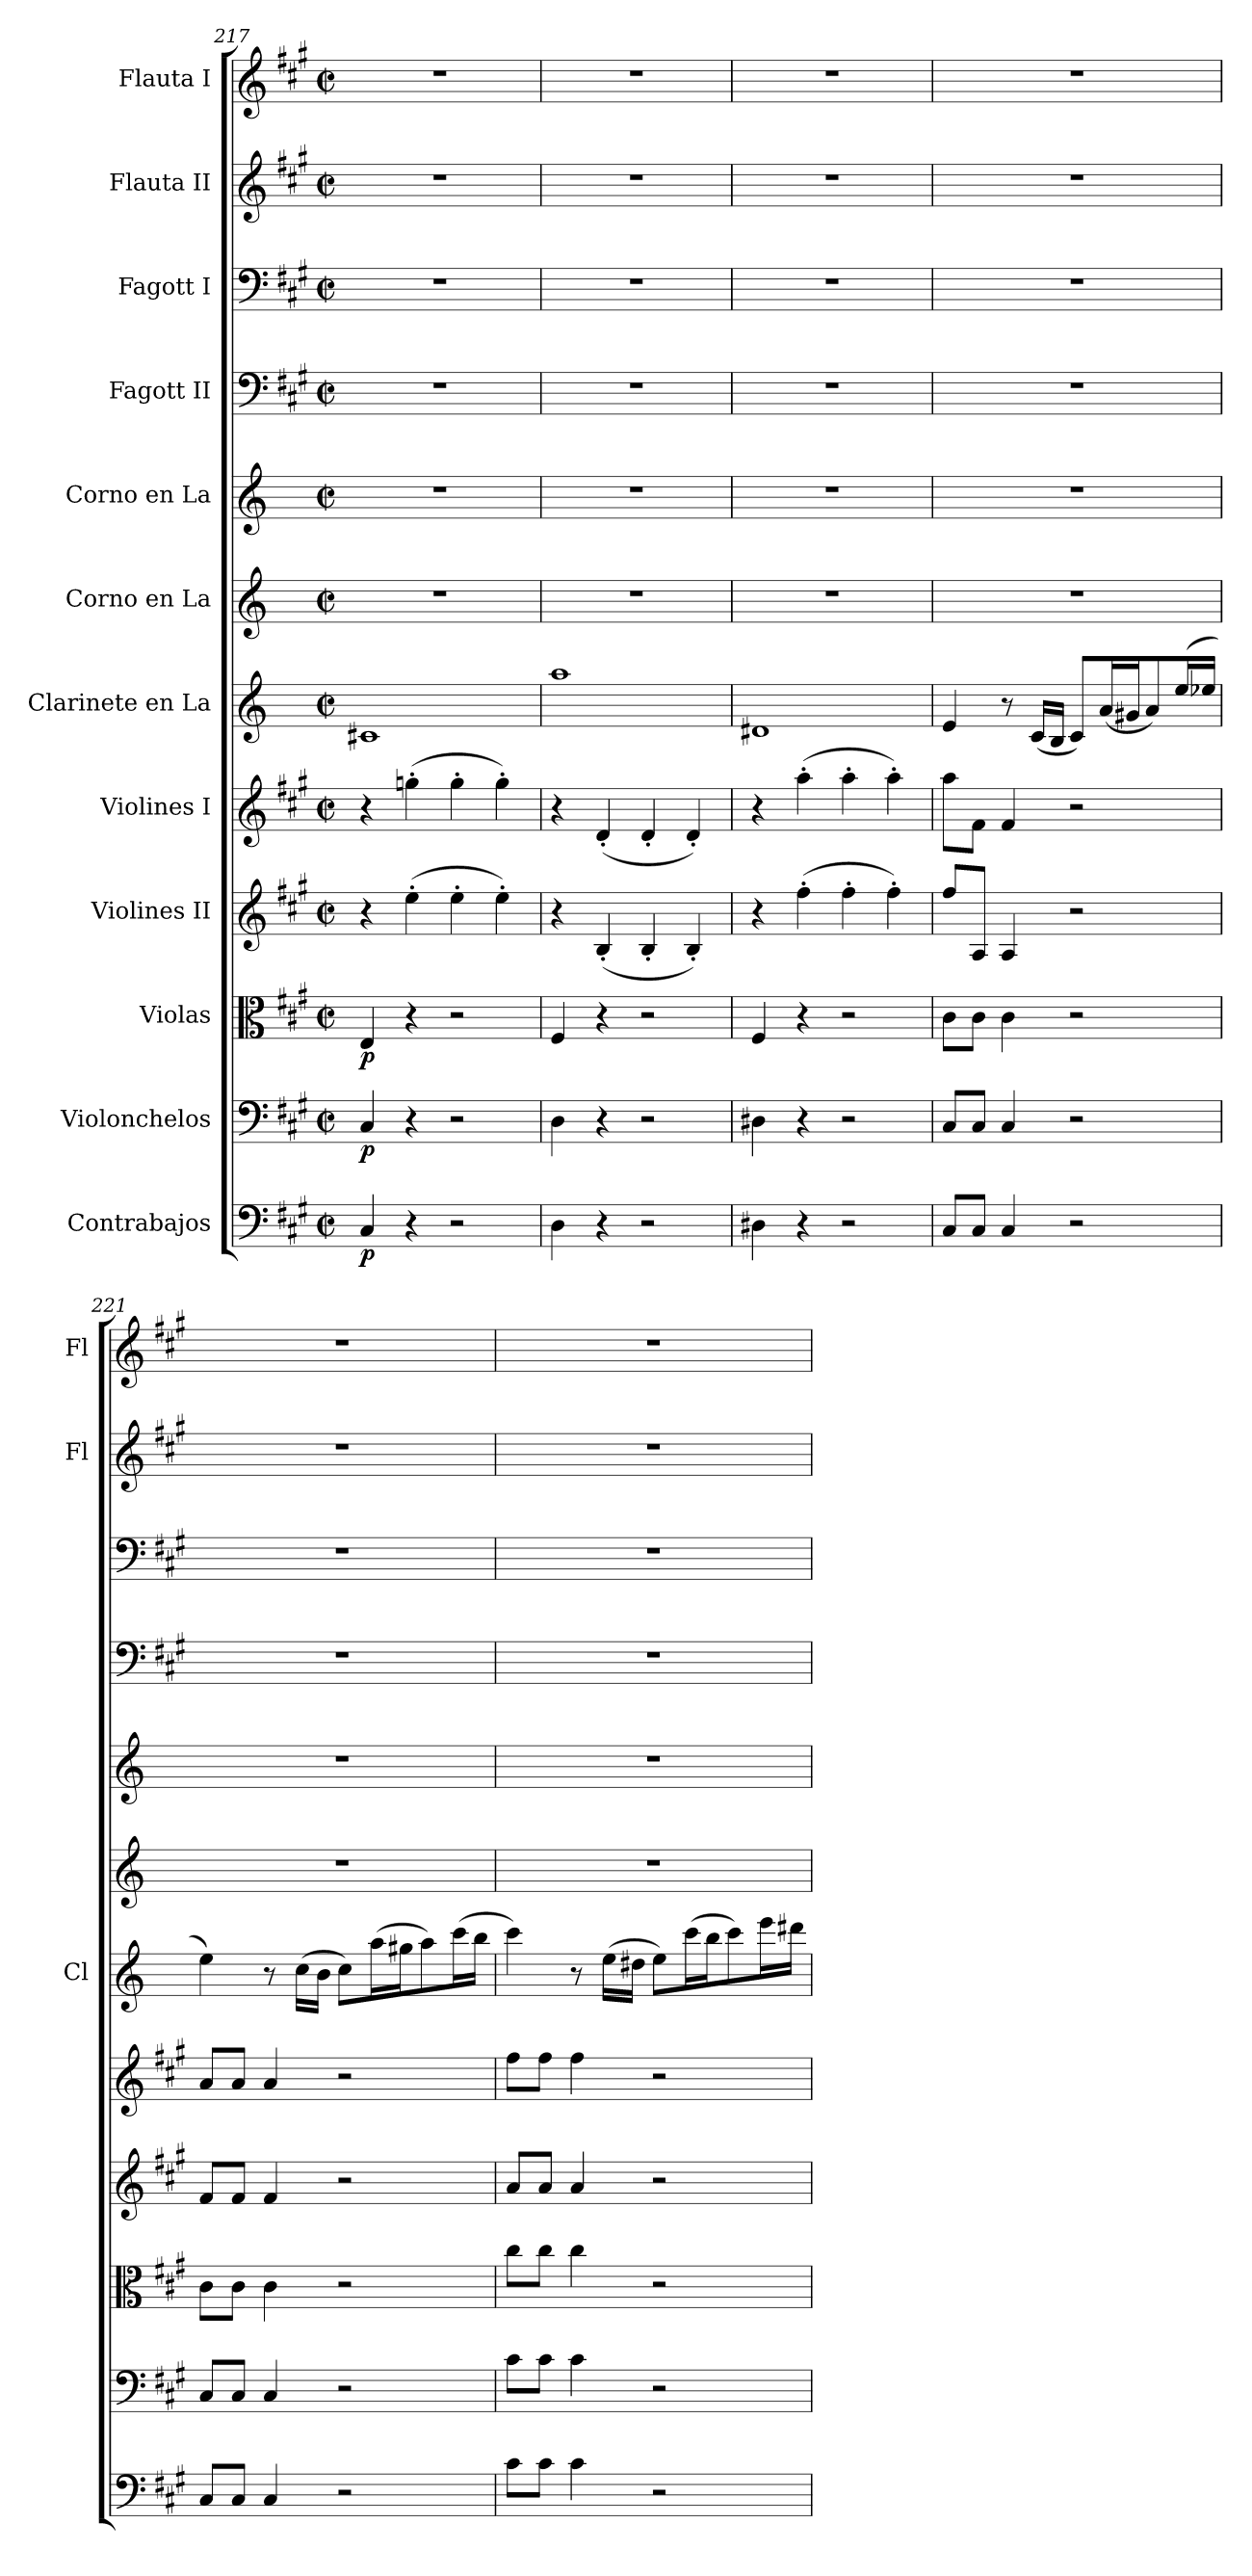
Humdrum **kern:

**kern	**dynam	**kern	**dynam	**kern	**dynam	**kern	**kern	**kern	**kern	**kern	**kern	**kern	**kern	**kern
*part12	*part12	*part11	*part11	*part10	*part10	*part9	*part8	*part7	*part6	*part5	*part4	*part3	*part2	*part1
*staff12	*staff12	*staff11	*staff11	*staff10	*staff10	*staff9	*staff8	*staff7	*staff6	*staff5	*staff4	*staff3	*staff2	*staff1
*I"Contrabajos	*	*I"Violonchelos	*	*I"Violas	*	*I"Violines II	*I"Violines I	*I"Clarinete en La	*I"Corno en La	*I"Corno en La	*I"Fagott II	*I"Fagott I	*I"Flauta II	*I"Flauta I
*	*	*	*	*	*	*	*	*I'Cl	*	*	*	*	*I'Fl	*I'Fl
!!LO:PB:g=z
*clefF4	*	*clefF4	*	*clefC3	*	*clefG2	*clefG2	*clefG2	*clefG2	*clefG2	*clefF4	*clefF4	*clefG2	*clefG2
*ITrd7c12	*	*	*	*	*	*	*	*ITrd2c3	*ITrd2c3	*ITrd2c3	*	*	*	*
*k[f#c#g#]	*	*k[f#c#g#]	*	*k[f#c#g#]	*	*k[f#c#g#]	*k[f#c#g#]	*k[f#c#g#]	*k[f#c#g#]	*k[f#c#g#]	*k[f#c#g#]	*k[f#c#g#]	*k[f#c#g#]	*k[f#c#g#]
*M2/2	*	*M2/2	*	*M2/2	*	*M2/2	*M2/2	*M2/2	*M2/2	*M2/2	*M2/2	*M2/2	*M2/2	*M2/2
*met(c|)	*	*met(c|)	*	*met(c|)	*	*met(c|)	*met(c|)	*met(c|)	*met(c|)	*met(c|)	*met(c|)	*met(c|)	*met(c|)	*met(c|)
=217	=217	=217	=217	=217	=217	=217	=217	=217	=217	=217	=217	=217	=217	=217
!	!LO:DY:b	!	!LO:DY:b	!	!LO:DY:b	!	!	!	!	!	!	!	!	!
4CC#/	p	4C#/	p	4E/	p	4r	4r	1A#X	1r	1r	1r	1r	1r	1r
4r	.	4r	.	4r	.	(>4ee'\	(>4ggn'\	.	.	.	.	.	.	.
2r	.	2r	.	2r	.	4ee'\	4gg'\	.	.	.	.	.	.	.
.	.	.	.	.	.	4ee'\)	4gg'\)	.	.	.	.	.	.	.
=218	=218	=218	=218	=218	=218	=218	=218	=218	=218	=218	=218	=218	=218	=218
4DD\	.	4D\	.	4F#/	.	4r	4r	1ff#	1r	1r	1r	1r	1r	1r
4r	.	4r	.	4r	.	(<4B'/	(<4d'/	.	.	.	.	.	.	.
2r	.	2r	.	2r	.	4B'/	4d'/	.	.	.	.	.	.	.
.	.	.	.	.	.	4B'/)	4d'/)	.	.	.	.	.	.	.
=219	=219	=219	=219	=219	=219	=219	=219	=219	=219	=219	=219	=219	=219	=219
4DD#X\	.	4D#X\	.	4F#/	.	4r	4r	1B#X	1r	1r	1r	1r	1r	1r
4r	.	4r	.	4r	.	(>4ff#'\	(>4aa'\	.	.	.	.	.	.	.
2r	.	2r	.	2r	.	4ff#'\	4aa'\	.	.	.	.	.	.	.
.	.	.	.	.	.	4ff#'\)	4aa'\)	.	.	.	.	.	.	.
=220	=220	=220	=220	=220	=220	=220	=220	=220	=220	=220	=220	=220	=220	=220
8CC#/L	.	8C#/L	.	8c#\L	.	8ff#/L	8aa\L	4c#/	1r	1r	1r	1r	1r	1r
8CC#/J	.	8C#/J	.	8c#\J	.	8A/J	8f#\J	.	.	.	.	.	.	.
4CC#/	.	4C#/	.	4c#\	.	4A/	4f#/	8r	.	.	.	.	.	.
.	.	.	.	.	.	.	.	(<16A/LL	.	.	.	.	.	.
.	.	.	.	.	.	.	.	16G#/JJ	.	.	.	.	.	.
2r	.	2r	.	2r	.	2r	2r	8A/L)	.	.	.	.	.	.
.	.	.	.	.	.	.	.	(<16f#/L	.	.	.	.	.	.
.	.	.	.	.	.	.	.	16e#X/J	.	.	.	.	.	.
.	.	.	.	.	.	.	.	8f#/)	.	.	.	.	.	.
.	.	.	.	.	.	.	.	(<16cc#/L	.	.	.	.	.	.
.	.	.	.	.	.	.	.	16ccn/JJ	.	.	.	.	.	.
=221	=221	=221	=221	=221	=221	=221	=221	=221	=221	=221	=221	=221	=221	=221
8CC#/L	.	8C#/L	.	8c#\L	.	8f#/L	8a/L	4cc#\)	1r	1r	1r	1r	1r	1r
8CC#/J	.	8C#/J	.	8c#\J	.	8f#/J	8a/J	.	.	.	.	.	.	.
4CC#/	.	4C#/	.	4c#\	.	4f#/	4a/	8r	.	.	.	.	.	.
.	.	.	.	.	.	.	.	(>16a\LL	.	.	.	.	.	.
.	.	.	.	.	.	.	.	16g#\JJ	.	.	.	.	.	.
2r	.	2r	.	2r	.	2r	2r	8a\L)	.	.	.	.	.	.
.	.	.	.	.	.	.	.	(>16ff#\L	.	.	.	.	.	.
.	.	.	.	.	.	.	.	16ee#X\J	.	.	.	.	.	.
.	.	.	.	.	.	.	.	8ff#\)	.	.	.	.	.	.
.	.	.	.	.	.	.	.	(>16aa\L	.	.	.	.	.	.
.	.	.	.	.	.	.	.	16gg#\JJ	.	.	.	.	.	.
=222	=222	=222	=222	=222	=222	=222	=222	=222	=222	=222	=222	=222	=222	=222
8C#\L	.	8c#\L	.	8cc#\L	.	8a/L	8ff#\L	4aa\)	1r	1r	1r	1r	1r	1r
8C#\J	.	8c#\J	.	8cc#\J	.	8a/J	8ff#\J	.	.	.	.	.	.	.
4C#\	.	4c#\	.	4cc#\	.	4a/	4ff#\	8r	.	.	.	.	.	.
.	.	.	.	.	.	.	.	(>16cc#\LL	.	.	.	.	.	.
.	.	.	.	.	.	.	.	16b#X\JJ	.	.	.	.	.	.
2r	.	2r	.	2r	.	2r	2r	8cc#\L)	.	.	.	.	.	.
.	.	.	.	.	.	.	.	(>16aa\L	.	.	.	.	.	.
.	.	.	.	.	.	.	.	16gg#\J	.	.	.	.	.	.
.	.	.	.	.	.	.	.	8aa\)	.	.	.	.	.	.
.	.	.	.	.	.	.	.	16ccc#\L	.	.	.	.	.	.
.	.	.	.	.	.	.	.	16bb#X\JJ	.	.	.	.	.	.
=	=	=	=	=	=	=	=	=	=	=	=	=	=	=
*-	*-	*-	*-	*-	*-	*-	*-	*-	*-	*-	*-	*-	*-	*-
